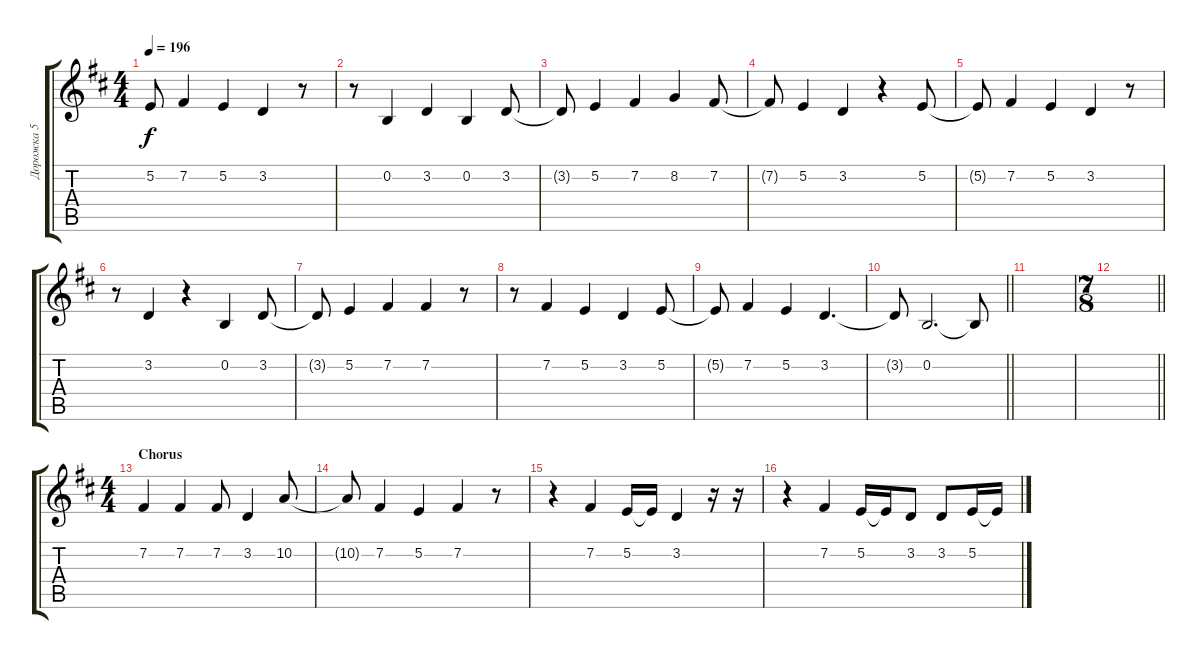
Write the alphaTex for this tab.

\track ("Дорожка 5" "Дорожка 5") {instrument altosax}
\staff {score tabs}
\tuning (E4 B3 G3 D3 A2 E2) {hide}
\ts (4 4)
\tempo 196
\clef g2
\ks d
5.2{t}.8{dy f} 7.2.4 5.2.4 3.2.4 r.8 |
r.8 0.2.4 3.2.4 0.2.4 3.2.8 |
3.2{t}.8 5.2.4 7.2.4 8.2.4 7.2.8 |
7.2{t}.8 5.2.4 3.2.4 r.4 5.2.8 |
5.2{t}.8 7.2.4 5.2.4 3.2.4 r.8 |
r.8 3.2.4 r.4 0.2.4 3.2.8 |
3.2{t}.8 5.2.4 7.2.4 7.2.4 r.8 |
r.8 7.2.4 5.2.4 3.2.4 5.2.8 |
5.2{t}.8 7.2.4 5.2.4 3.2.4{d} |
\barLineRight lightlight
3.2{t}.8 0.2.2{d} 0.2{t}.8 |
|
\ts (7 8)
\barLineRight lightlight
|
\ts (4 4)
\section ("" "Сhorus")
7.2.4 7.2.4 7.2.8 3.2.4 10.2.8 |
10.2{t}.8 7.2.4 5.2.4 7.2.4 r.8 |
r.4 7.2.4 5.2.16 5.2{t}.16 3.2.4 r.16 r.16 |
r.4 7.2.4 5.2.16 5.2{t}.16 3.2.8 3.2.8 5.2.16 5.2{t}.16
